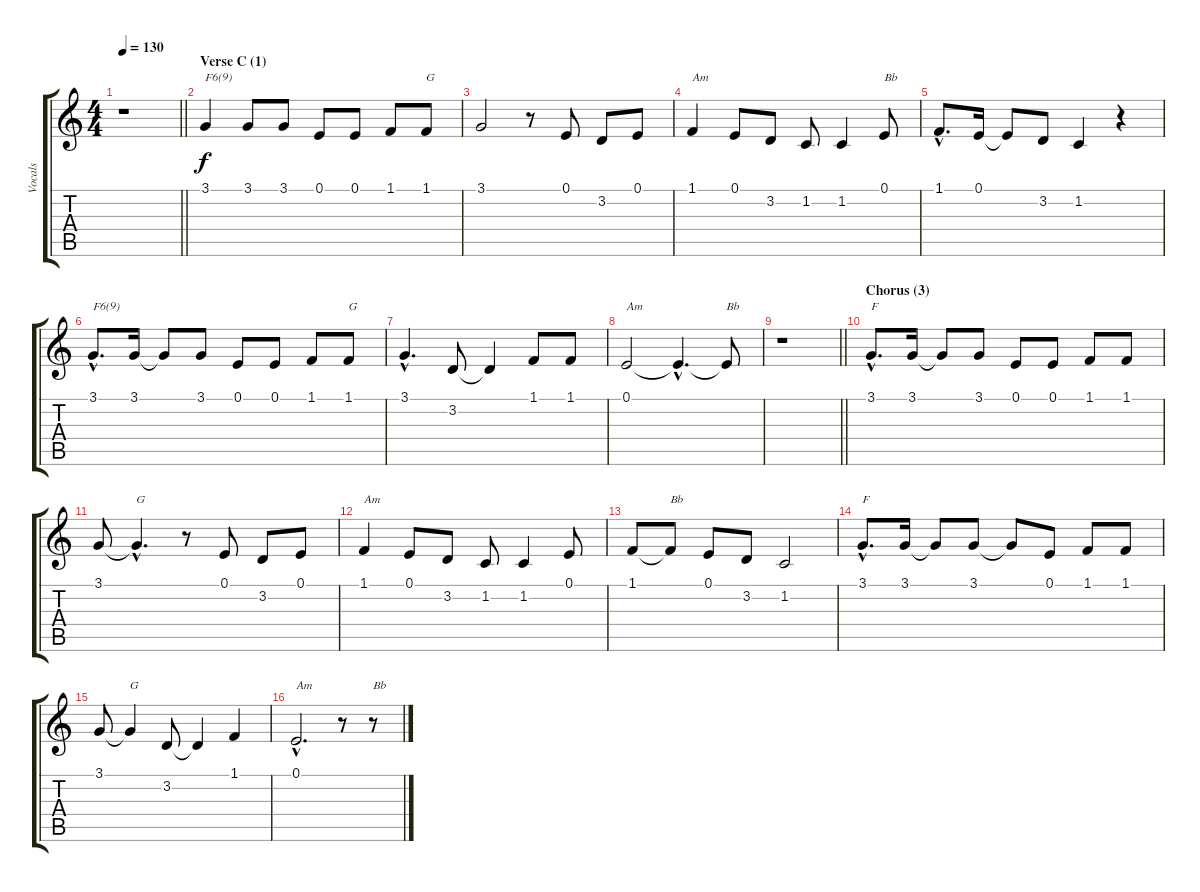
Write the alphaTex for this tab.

\track ("Vocals" "Vocals") {instrument sopranosax}
\staff {score tabs}
\tuning (E4 B3 G3 D3 A2 E2) {hide}
\ts (4 4)
\tempo 130
\clef g2
\barLineRight lightlight
\ks c
r.1{dy f} |
\section ("" "Verse C (1)")
3.1.4{txt "F6(9)"} 3.1.8 3.1.8 0.1.8 0.1.8 1.1.8 1.1.8{txt "G"} |
3.1.2 r.8 0.1.8 3.2.8 0.1.8 |
1.1.4{txt "Am"} 0.1.8 3.2.8 1.2.8 1.2.4 0.1.8{txt "Bb"} |
1.1{hac}.8{d} 0.1.16 0.1{t}.8 3.2.8 1.2.4 r.4 |
3.1{hac}.8{d txt "F6(9)"} 3.1.16 3.1{t}.8 3.1.8 0.1.8 0.1.8 1.1.8 1.1.8{txt "G"} |
3.1{hac}.4{d} 3.2.8 3.2{t}.4 1.1.8 1.1.8 |
0.1.2{txt "Am"} 0.1{hac t}.4{d} 0.1{t}.8{txt "Bb"} |
\barLineRight lightlight
r.1 |
\section ("" "Chorus (3)")
3.1{hac}.8{d txt "F"} 3.1.16 3.1{t}.8 3.1.8 0.1.8 0.1.8 1.1.8 1.1.8 |
3.1.8 3.1{hac t}.4{d txt "G"} r.8 0.1.8 3.2.8 0.1.8 |
1.1.4{txt "Am"} 0.1.8 3.2.8 1.2.8 1.2.4 0.1.8 |
1.1.8 1.1{t}.8{txt "Bb"} 0.1.8 3.2.8 1.2.2 |
3.1{hac}.8{d txt "F"} 3.1.16 3.1{t}.8 3.1.8 3.1{t}.8 0.1.8 1.1.8 1.1.8 |
3.1.8 3.1{t}.4{txt "G"} 3.2.8 3.2{t}.4 1.1.4 |
0.1{hac}.2{d txt "Am"} r.8 r.8{txt "Bb"}
